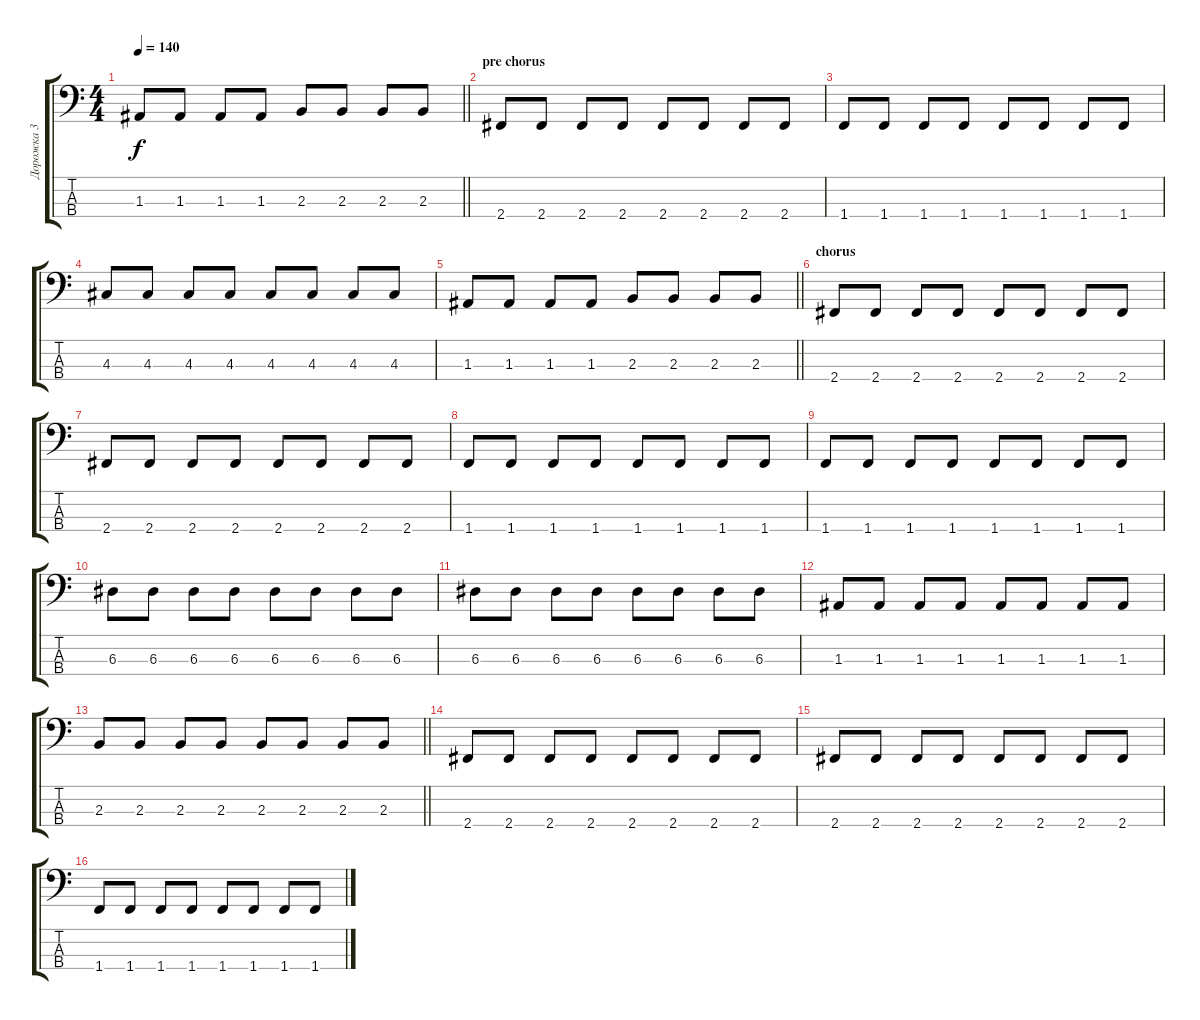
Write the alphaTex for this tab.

\track ("Дорожка 3" "Дорожка 3") {instrument electricbasspick}
\staff {score tabs}
\tuning (G2 D2 A1 E1) {hide}
\ts (4 4)
\tempo 140
\clef f4
\barLineRight lightlight
\ks c
1.3.8{dy f} 1.3.8 1.3.8 1.3.8 2.3.8 2.3.8 2.3.8 2.3.8 |
\section ("" "pre chorus")
2.4.8 2.4.8 2.4.8 2.4.8 2.4.8 2.4.8 2.4.8 2.4.8 |
1.4.8 1.4.8 1.4.8 1.4.8 1.4.8 1.4.8 1.4.8 1.4.8 |
4.3.8 4.3.8 4.3.8 4.3.8 4.3.8 4.3.8 4.3.8 4.3.8 |
\barLineRight lightlight
1.3.8 1.3.8 1.3.8 1.3.8 2.3.8 2.3.8 2.3.8 2.3.8 |
\section ("" "chorus")
2.4.8 2.4.8 2.4.8 2.4.8 2.4.8 2.4.8 2.4.8 2.4.8 |
2.4.8 2.4.8 2.4.8 2.4.8 2.4.8 2.4.8 2.4.8 2.4.8 |
1.4.8 1.4.8 1.4.8 1.4.8 1.4.8 1.4.8 1.4.8 1.4.8 |
1.4.8 1.4.8 1.4.8 1.4.8 1.4.8 1.4.8 1.4.8 1.4.8 |
6.3.8 6.3.8 6.3.8 6.3.8 6.3.8 6.3.8 6.3.8 6.3.8 |
6.3.8 6.3.8 6.3.8 6.3.8 6.3.8 6.3.8 6.3.8 6.3.8 |
1.3.8 1.3.8 1.3.8 1.3.8 1.3.8 1.3.8 1.3.8 1.3.8 |
\barLineRight lightlight
2.3.8 2.3.8 2.3.8 2.3.8 2.3.8 2.3.8 2.3.8 2.3.8 |
2.4.8 2.4.8 2.4.8 2.4.8 2.4.8 2.4.8 2.4.8 2.4.8 |
2.4.8 2.4.8 2.4.8 2.4.8 2.4.8 2.4.8 2.4.8 2.4.8 |
1.4.8 1.4.8 1.4.8 1.4.8 1.4.8 1.4.8 1.4.8 1.4.8
